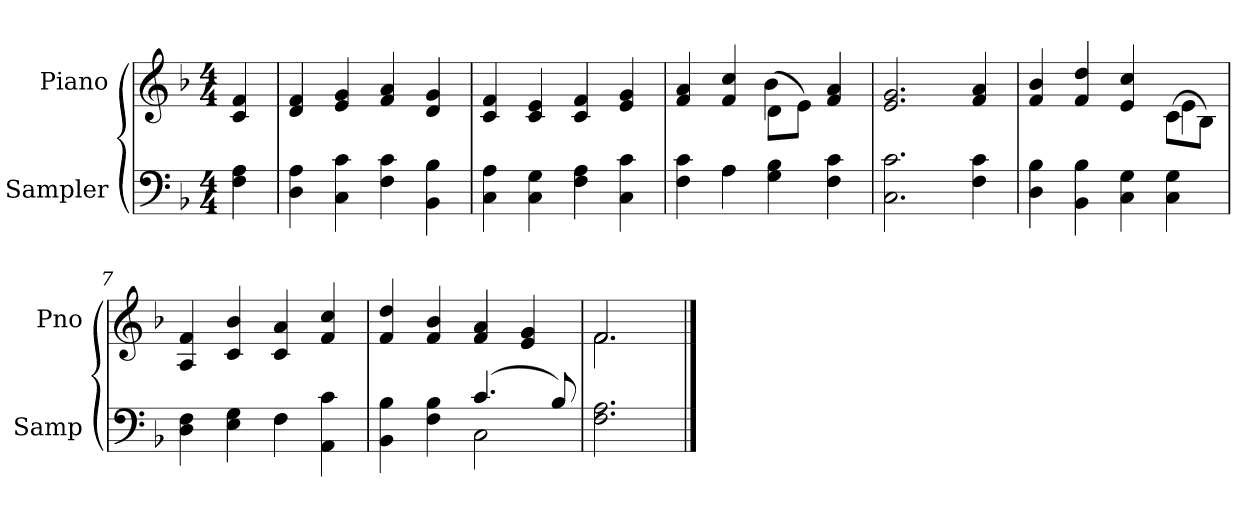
**kern	**kern
*part2	*part1
*staff2	*staff1
*I"Sampler	*I"Piano
*I'Samp	*I'Pno
*clefF4	*clefG2
*k[b-]	*k[b-]
*F:	*F:
*M4/4	*M4/4
=1	=1
4F 4A	4c 4f
=2	=2
4D 4A	4d 4f
4C 4c	4e 4g
4F 4c	4f 4a
4BB- 4B-	4d 4g
=3	=3
4C 4A	4c 4f
4C 4G	4c 4e
4F 4A	4c 4f
4C 4c	4e 4g
=4	=4
*^	*^
4F 4c	4ryy	4f 4a	2ryy
4A\	4A	4f 4cc	.
4G 4B-	2ryy	(8d\L	4b-
.	.	8e\J)	.
4F 4c	.	4f 4a	4ryy
*v	*v	*	*
*	*v	*v
=5	=5
2.C 2.c	2.e 2.g
4F 4c	4f 4a
=6	=6
*	*^
4D 4B-	4f 4b-	2.ryy
4BB- 4B-	4f 4dd	.
4C 4G	4e 4cc	.
4C 4G	(8c\L	4e
.	8B-\J)	.
*	*v	*v
=7	=7
*^	*
4D 4F	2ryy	4A 4f
4E 4G	.	4c 4b-
4F\	4F	4c 4a
4AA 4c	4ryy	4f 4cc
=8	=8	=8
4BB- 4B-	2ryy	4f 4dd
4F 4B-	.	4f 4b-
(4.c/	2C	4f 4a
.	.	4e 4g
8B-/)	.	.
*v	*v	*
=9	=9
*	*^
2.F 2.A	2.f/	2.f
*	*v	*v
==	==
*-	*-
